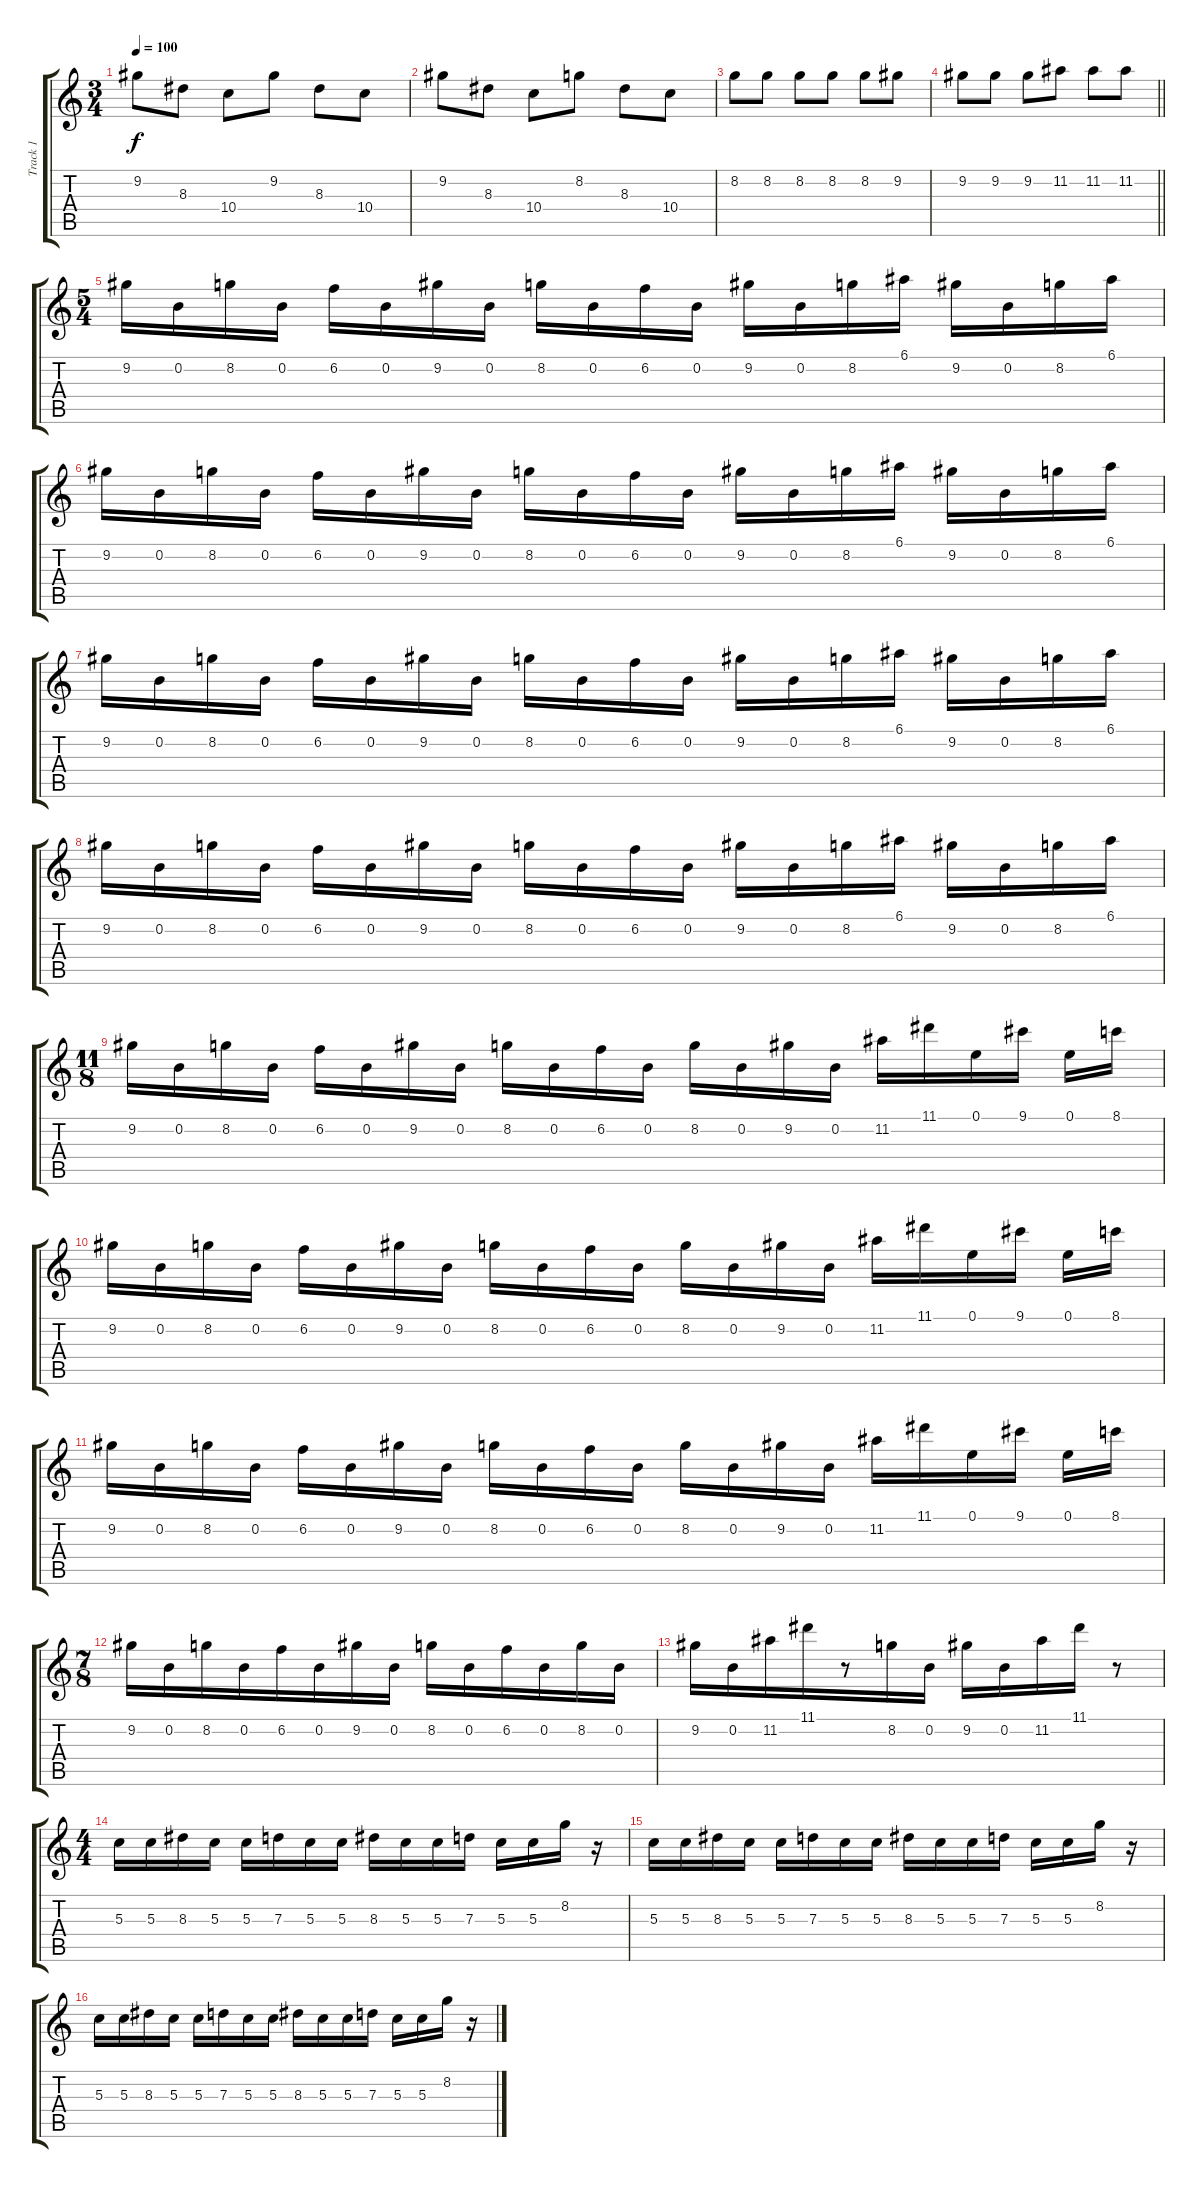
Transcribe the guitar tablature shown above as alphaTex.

\track ("Track 1" "Track 1") {instrument overdrivenguitar}
\staff {score tabs}
\tuning (E4 B3 G3 D3 A2 D2) {hide}
\ts (3 4)
\tempo 100
\clef g2
\ks c
9.2.8{dy f} 8.3.8 10.4.8 9.2.8 8.3.8 10.4.8 |
9.2.8 8.3.8 10.4.8 8.2.8 8.3.8 10.4.8 |
8.2.8 8.2.8 8.2.8 8.2.8 8.2.8 9.2.8 |
\barLineRight lightlight
9.2.8 9.2.8 9.2.8 11.2.8 11.2.8 11.2.8 |
\ts (5 4)
9.2.16 0.2.16 8.2.16 0.2.16 6.2.16 0.2.16 9.2.16 0.2.16 8.2.16 0.2.16 6.2.16 0.2.16 9.2.16 0.2.16 8.2.16 6.1.16 9.2.16 0.2.16 8.2.16 6.1.16 |
9.2.16 0.2.16 8.2.16 0.2.16 6.2.16 0.2.16 9.2.16 0.2.16 8.2.16 0.2.16 6.2.16 0.2.16 9.2.16 0.2.16 8.2.16 6.1.16 9.2.16 0.2.16 8.2.16 6.1.16 |
9.2.16 0.2.16 8.2.16 0.2.16 6.2.16 0.2.16 9.2.16 0.2.16 8.2.16 0.2.16 6.2.16 0.2.16 9.2.16 0.2.16 8.2.16 6.1.16 9.2.16 0.2.16 8.2.16 6.1.16 |
9.2.16 0.2.16 8.2.16 0.2.16 6.2.16 0.2.16 9.2.16 0.2.16 8.2.16 0.2.16 6.2.16 0.2.16 9.2.16 0.2.16 8.2.16 6.1.16 9.2.16 0.2.16 8.2.16 6.1.16 |
\ts (11 8)
9.2.16 0.2.16 8.2.16 0.2.16 6.2.16 0.2.16 9.2.16 0.2.16 8.2.16 0.2.16 6.2.16 0.2.16 8.2.16 0.2.16 9.2.16 0.2.16 11.2.16 11.1.16 0.1.16 9.1.16 0.1.16 8.1.16 |
9.2.16 0.2.16 8.2.16 0.2.16 6.2.16 0.2.16 9.2.16 0.2.16 8.2.16 0.2.16 6.2.16 0.2.16 8.2.16 0.2.16 9.2.16 0.2.16 11.2.16 11.1.16 0.1.16 9.1.16 0.1.16 8.1.16 |
9.2.16 0.2.16 8.2.16 0.2.16 6.2.16 0.2.16 9.2.16 0.2.16 8.2.16 0.2.16 6.2.16 0.2.16 8.2.16 0.2.16 9.2.16 0.2.16 11.2.16 11.1.16 0.1.16 9.1.16 0.1.16 8.1.16 |
\ts (7 8)
9.2.16 0.2.16 8.2.16 0.2.16 6.2.16 0.2.16 9.2.16 0.2.16 8.2.16 0.2.16 6.2.16 0.2.16 8.2.16 0.2.16 |
9.2.16 0.2.16 11.2.16 11.1.16 r.8 8.2.16 0.2.16 9.2.16 0.2.16 11.2.16 11.1.16 r.8 |
\ts (4 4)
5.3.16 5.3.16 8.3.16 5.3.16 5.3.16 7.3.16 5.3.16 5.3.16 8.3.16 5.3.16 5.3.16 7.3.16 5.3.16 5.3.16 8.2.16 r.16 |
5.3.16 5.3.16 8.3.16 5.3.16 5.3.16 7.3.16 5.3.16 5.3.16 8.3.16 5.3.16 5.3.16 7.3.16 5.3.16 5.3.16 8.2.16 r.16 |
5.3.16 5.3.16 8.3.16 5.3.16 5.3.16 7.3.16 5.3.16 5.3.16 8.3.16 5.3.16 5.3.16 7.3.16 5.3.16 5.3.16 8.2.16 r.16
